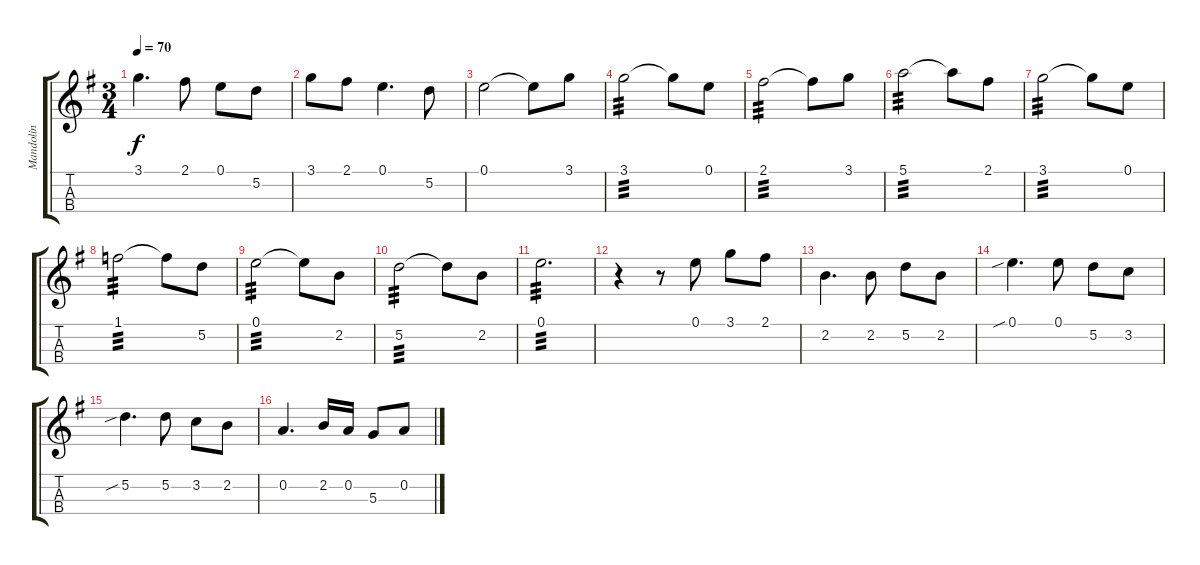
\track ("Mandolin" "Mandolin") {instrument acousticguitarnylon}
\staff {score tabs}
\tuning (E4 A3 D3 G2) {hide}
\ts (3 4)
\tempo 70
\clef g2
\ks g
3.1.4{d dy f} 2.1.8 0.1.8 5.2.8 |
3.1.8 2.1.8 0.1.4{d} 5.2.8 |
0.1.2 0.1{t}.8 3.1.8 |
3.1.2{tp 3} 3.1{t}.8 0.1.8 |
2.1.2{tp 3} 2.1{t}.8 3.1.8 |
5.1.2{tp 3} 5.1{t}.8 2.1.8 |
3.1.2{tp 3} 3.1{t}.8 0.1.8 |
1.1.2{tp 3} 1.1{t}.8 5.2.8 |
0.1.2{tp 3} 0.1{t}.8 2.2.8 |
5.2.2{tp 3} 5.2{t}.8 2.2.8 |
0.1.2{d tp 3} |
r.4 r.8 0.1.8 3.1.8 2.1.8 |
2.2.4{d} 2.2.8 5.2.8 2.2.8 |
0.1{sib}.4{d} 0.1.8 5.2.8 3.2.8 |
5.2{sib}.4{d} 5.2.8 3.2.8 2.2.8 |
0.2.4{d} 2.2.16 0.2.16 5.3.8 0.2.8
